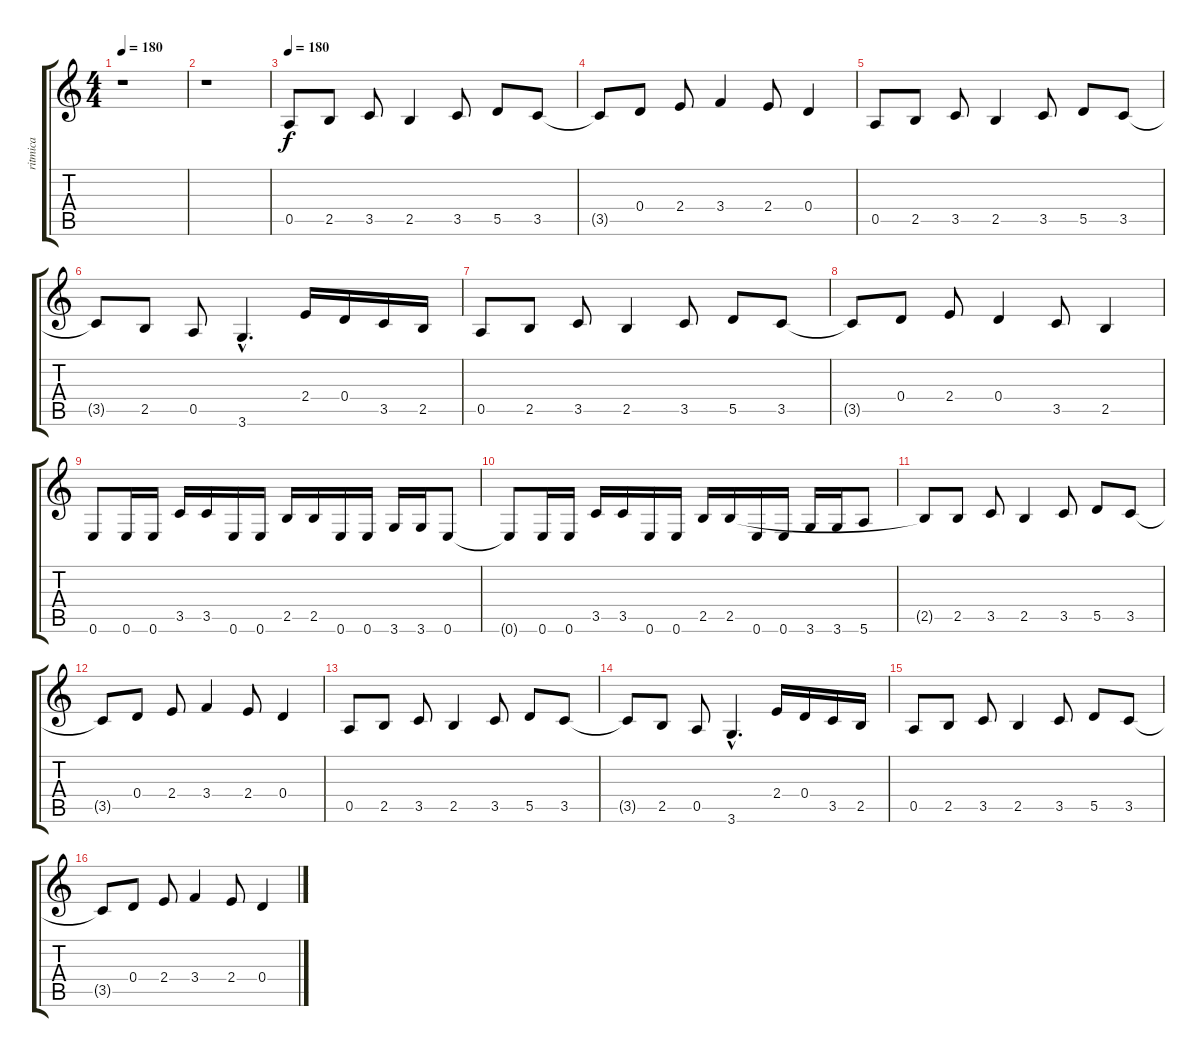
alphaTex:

\track ("ritmica" "ritmica") {instrument distortionguitar}
\staff {score tabs}
\tuning (E4 B3 G3 D3 A2 E2) {hide}
\ts (4 4)
\tempo 180
\clef g2
\ks c
r.1{dy f instrument distortionguitar} |
r.1 |
\tempo 180
0.5.8 2.5.8 3.5.8 2.5.4 3.5.8 5.5.8 3.5.8 |
3.5{t}.8 0.4.8 2.4.8 3.4.4 2.4.8 0.4.4 |
0.5.8 2.5.8 3.5.8 2.5.4 3.5.8 5.5.8 3.5.8 |
3.5{t}.8 2.5.8 0.5.8 3.6{hac}.4{d} 2.4.16 0.4.16 3.5.16 2.5.16 |
0.5.8 2.5.8 3.5.8 2.5.4 3.5.8 5.5.8 3.5.8 |
3.5{t}.8 0.4.8 2.4.8 0.4.4 3.5.8 2.5.4 |
0.6.8 0.6.16 0.6.16 3.5.16 3.5.16 0.6.16 0.6.16 2.5.16 2.5.16 0.6.16 0.6.16 3.6.16 3.6.16 0.6.8 |
0.6{t}.8 0.6.16 0.6.16 3.5.16 3.5.16 0.6.16 0.6.16 2.5.16 2.5.16 0.6.16 0.6.16 3.6.16 3.6.16 5.6.8 |
2.5{t}.8 2.5.8 3.5.8 2.5.4 3.5.8 5.5.8 3.5.8 |
3.5{t}.8 0.4.8 2.4.8 3.4.4 2.4.8 0.4.4 |
0.5.8 2.5.8 3.5.8 2.5.4 3.5.8 5.5.8 3.5.8 |
3.5{t}.8 2.5.8 0.5.8 3.6{hac}.4{d} 2.4.16 0.4.16 3.5.16 2.5.16 |
0.5.8 2.5.8 3.5.8 2.5.4 3.5.8 5.5.8 3.5.8 |
3.5{t}.8 0.4.8 2.4.8 3.4.4 2.4.8 0.4.4
